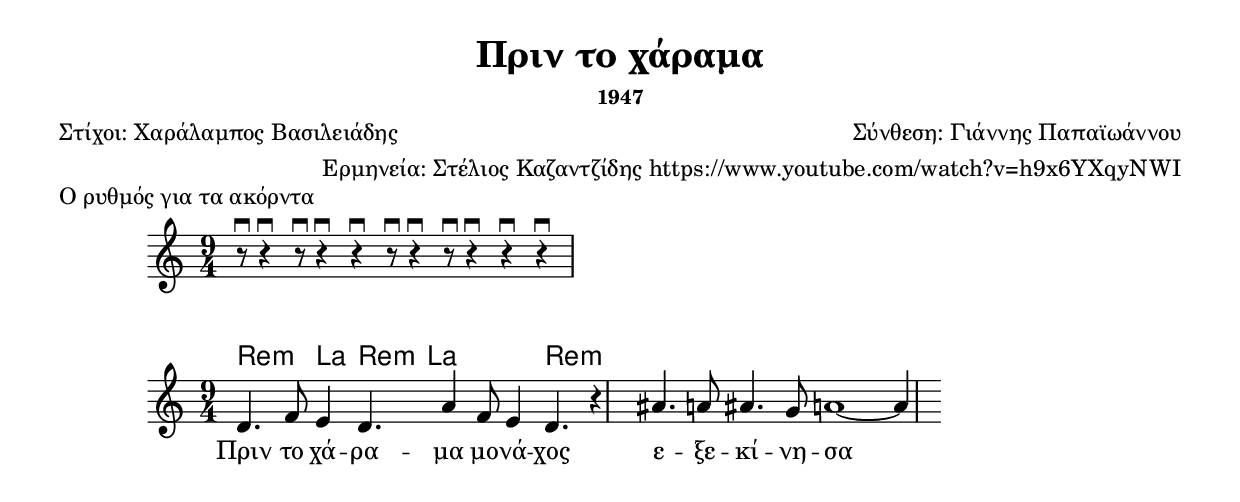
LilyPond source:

\version "2.24.4"

\language "italiano"

\header{
	title = "Πριν το χάραμα"
	subsubtitle = "1947"
	composer = "Σύνθεση: Γιάννης Παπαϊωάννου"
	poet = "Στίχοι: Χαράλαμπος Βασιλειάδης"
	arranger = "Ερμηνεία: Στέλιος Καζαντζίδης https://www.youtube.com/watch?v=h9x6YXqyNWI"
}

signature = {
	\time 9/4
	\key do \major
}


\markup{
	Ο ρυθμός για τα ακόρντα
}

\relative {
	\signature
	r8\downbow r4\downbow r8\downbow r4\downbow  r4\downbow
	r8\downbow r4\downbow r8\downbow r4\downbow  r4\downbow r4\downbow
}

<<

\chords {
	re2:m la4 re4:m la2. re2:m
 }

\relative {

	\signature

	re'4. fa8 mi4 re4. la'4 fa8 mi4 re4. r4 
	lad'4. la8 lad4. sol8 la1 ~ la4 
}

\addlyrics {
	Πριν το χά -- ρα --  μα μο -- νά --  χος 
	ε -- ξε -- κί -- νη -- σα
}
>>
